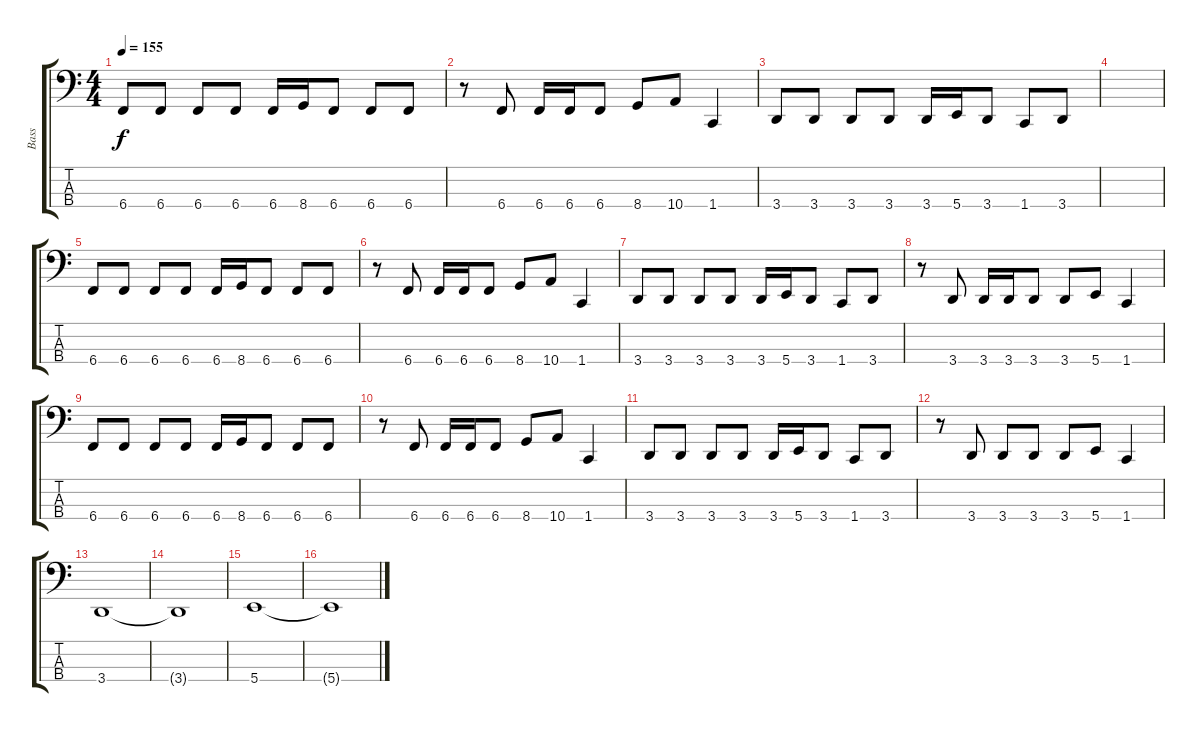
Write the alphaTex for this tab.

\track ("Bass" "Bass") {instrument electricbasspick}
\staff {score tabs}
\tuning (E2 B1 Gb1 B0) {hide}
\ts (4 4)
\tempo 155
\clef f4
\ks c
6.4.8{dy f} 6.4.8 6.4.8 6.4.8 6.4.16 8.4.16 6.4.8 6.4.8 6.4.8 |
r.8 6.4.8 6.4.16 6.4.16 6.4.8 8.4.8 10.4.8 1.4.4 |
3.4.8 3.4.8 3.4.8 3.4.8 3.4.16 5.4.16 3.4.8 1.4.8 3.4.8 |
|
6.4.8 6.4.8 6.4.8 6.4.8 6.4.16 8.4.16 6.4.8 6.4.8 6.4.8 |
r.8 6.4.8 6.4.16 6.4.16 6.4.8 8.4.8 10.4.8 1.4.4 |
3.4.8 3.4.8 3.4.8 3.4.8 3.4.16 5.4.16 3.4.8 1.4.8 3.4.8 |
r.8 3.4.8 3.4.16 3.4.16 3.4.8 3.4.8 5.4.8 1.4.4 |
6.4.8 6.4.8 6.4.8 6.4.8 6.4.16 8.4.16 6.4.8 6.4.8 6.4.8 |
r.8 6.4.8 6.4.16 6.4.16 6.4.8 8.4.8 10.4.8 1.4.4 |
3.4.8 3.4.8 3.4.8 3.4.8 3.4.16 5.4.16 3.4.8 1.4.8 3.4.8 |
r.8 3.4.8 3.4.8 3.4.8 3.4.8 5.4.8 1.4.4 |
3.4.1 |
3.4{t}.1 |
5.4.1 |
5.4{t}.1
